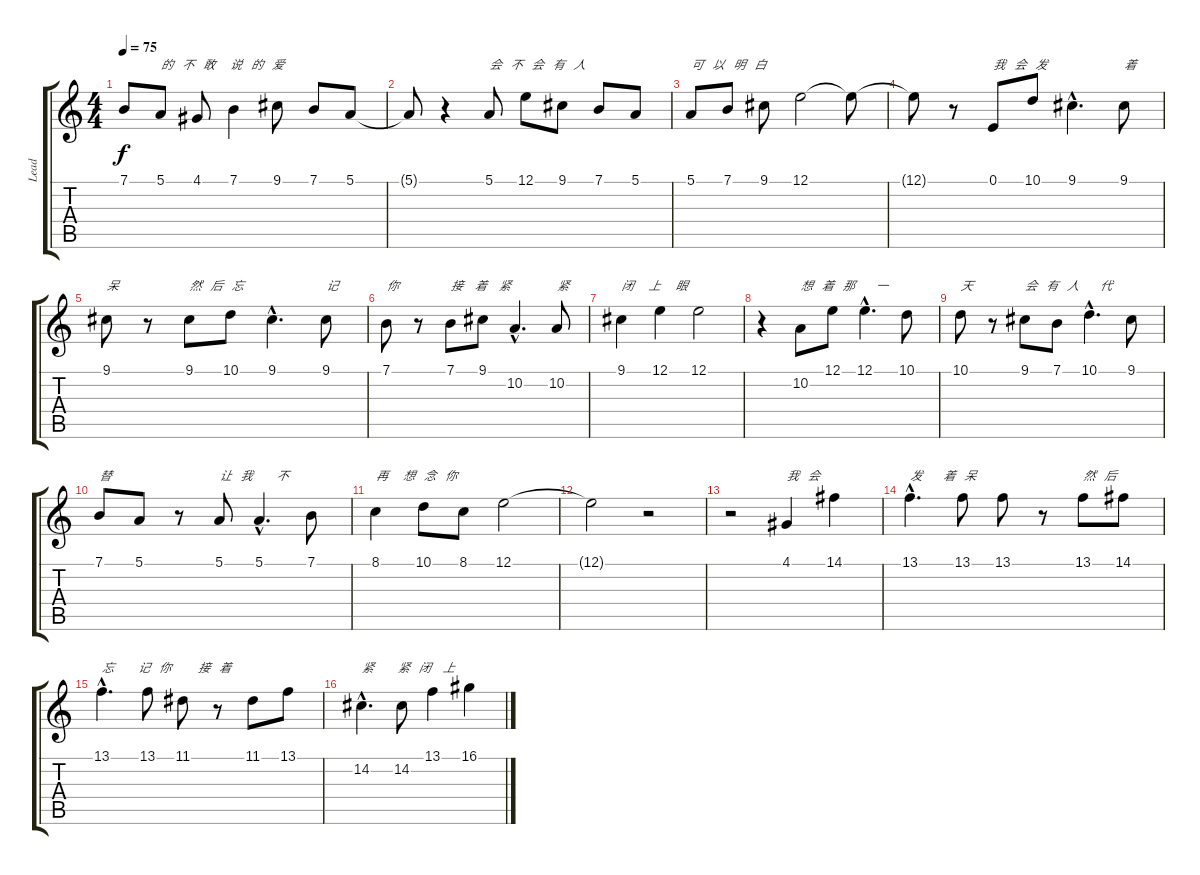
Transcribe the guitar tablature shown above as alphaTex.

\track ("Lead" "Lead") {instrument panflute}
\staff {score tabs}
\tuning (E4 B3 G3 D3 A2 E2) {hide}
\ts (4 4)
\tempo 75
\clef g2
\ks c
7.1{t}.8{dy f} 5.1.8{txt "的   不   敢     说   的   爱"} 4.1.8 7.1.4 9.1.8 7.1.8 5.1.8 |
5.1{t}.8 r.4 5.1.8{txt "会   不   会   有   人 "} 12.1.8 9.1.8 7.1.8 5.1.8 |
5.1.8{txt "可   以   明   白"} 7.1.8 9.1.8 12.1.2 12.1{t}.8 |
12.1{t}.8 r.8 0.1.8{txt "我   会   发"} 10.1.8 9.1{hac}.4{d} 9.1.8{txt "着"} |
9.1.8{txt "呆"} r.8 9.1.8{txt "然   后   忘"} 10.1.8 9.1{hac}.4{d} 9.1.8{txt "记"} |
7.1.8{txt "你"} r.8 7.1.8{txt "接    着    紧"} 9.1.8 10.2{hac}.4{d} 10.2.8{txt "紧"} |
9.1.4{txt "闭     上     眼"} 12.1.4 12.1.2 |
r.4 10.2.8{txt "想   着   那       一"} 12.1.8 12.1{hac}.4{d} 10.1.8 |
10.1.8{txt "天 "} r.8 9.1.8{txt "会   有   人       代"} 7.1.8 10.1{hac}.4{d} 9.1.8 |
7.1.8{txt "替 "} 5.1.8 r.8 5.1.8{txt "让   我        不"} 5.1{hac}.4{d} 7.1.8 |
8.1.4{txt "再     想   念   你"} 10.1.8 8.1.8 12.1.2 |
12.1{t}.2 r.2 |
r.2 4.1.4{txt "我   会"} 14.1.4 |
13.1{hac}.4{d txt "发       着   呆"} 13.1.8 13.1.8 r.8 13.1.8{txt "然   后"} 14.1.8 |
13.1{hac}.4{d txt "忘        记   你         接   着"} 13.1.8 11.1.8 r.8 11.1.8 13.1.8 |
14.2{hac}.4{d txt "紧        紧   闭    上"} 14.2.8 13.1.4 16.1.4
